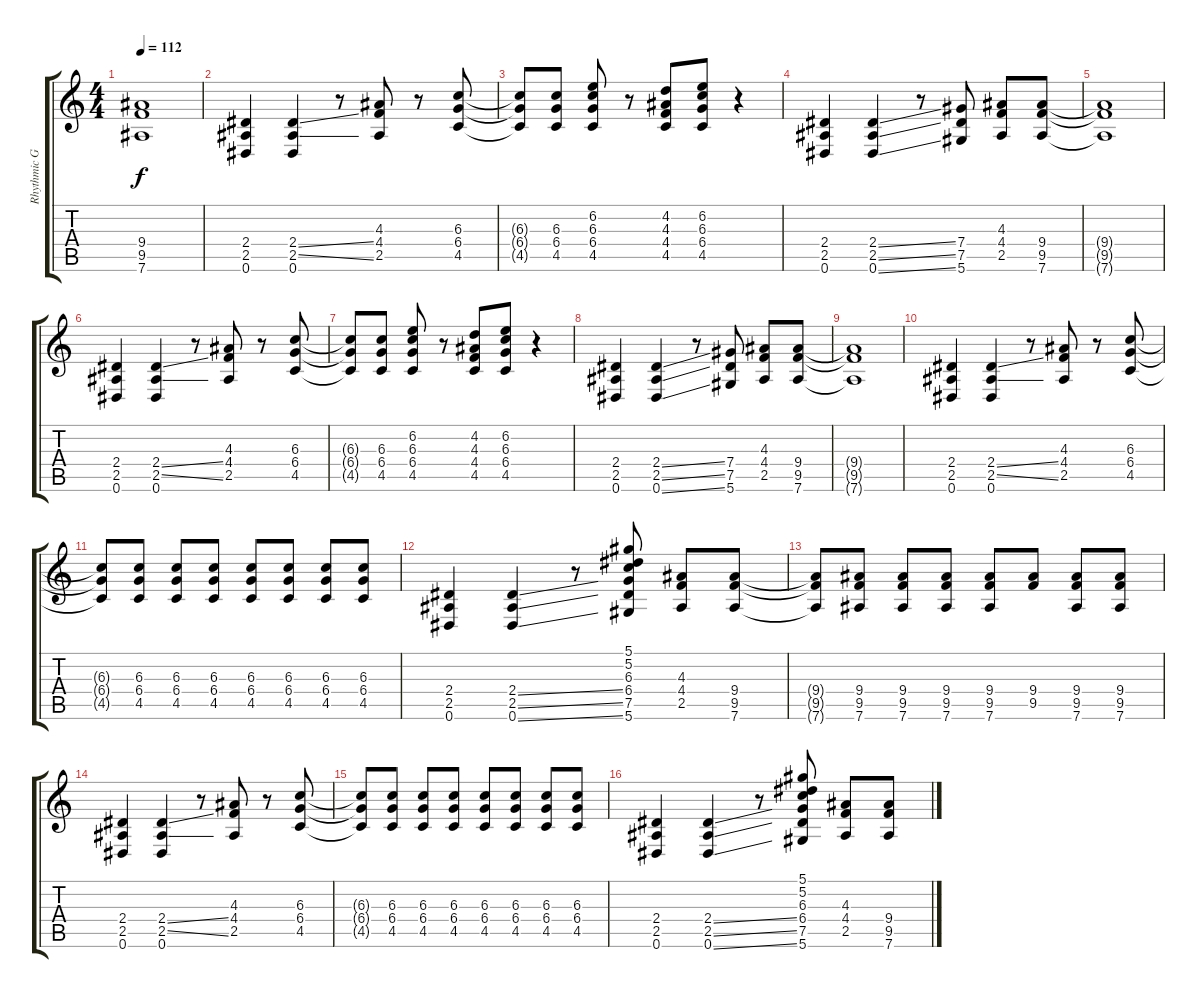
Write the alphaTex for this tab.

\track ("Rhythmic Guitar" "Rhythmic G") {instrument distortionguitar}
\staff {score tabs}
\tuning (Eb4 Bb3 Gb3 Db3 Ab2 Eb2) {hide}
\ts (4 4)
\tempo 112
\clef g2
\ks c
(9.4{t} 9.5{t} 7.6{t}).1{dy f} |
(2.4 2.5 0.6).4 (2.4{ss} 2.5{ss} 0.6).4 r.8 (4.3 4.4 2.5).8 r.8 (6.3 6.4 4.5).8 |
(6.3{t} 6.4{t} 4.5{t}).8 (6.3 6.4 4.5).8 (6.2 6.3 6.4 4.5).8 r.8 (4.2 4.3 4.4 4.5).8 (6.2 6.3 6.4 4.5).8 r.4 |
(2.4 2.5 0.6).4 (2.4{ss} 2.5{ss} 0.6{ss}).4 r.8 (7.4 7.5 5.6).8 (4.3 4.4 2.5).8 (9.4 9.5 7.6).8 |
(9.4{t} 9.5{t} 7.6{t}).1 |
(2.4 2.5 0.6).4 (2.4{ss} 2.5{ss} 0.6).4 r.8 (4.3 4.4 2.5).8 r.8 (6.3 6.4 4.5).8 |
(6.3{t} 6.4{t} 4.5{t}).8 (6.3 6.4 4.5).8 (6.2 6.3 6.4 4.5).8 r.8 (4.2 4.3 4.4 4.5).8 (6.2 6.3 6.4 4.5).8 r.4 |
(2.4 2.5 0.6).4 (2.4{ss} 2.5{ss} 0.6{ss}).4 r.8 (7.4 7.5 5.6).8 (4.3 4.4 2.5).8 (9.4 9.5 7.6).8 |
(9.4{t} 9.5{t} 7.6{t}).1 |
(2.4 2.5 0.6).4 (2.4{ss} 2.5{ss} 0.6).4 r.8 (4.3 4.4 2.5).8 r.8 (6.3 6.4 4.5).8 |
(6.3{t} 6.4{t} 4.5{t}).8 (6.3 6.4 4.5).8 (6.3 6.4 4.5).8 (6.3 6.4 4.5).8 (6.3 6.4 4.5).8 (6.3 6.4 4.5).8 (6.3 6.4 4.5).8 (6.3 6.4 4.5).8 |
(2.4 2.5 0.6).4 (2.4{ss} 2.5{ss} 0.6{ss}).4 r.8 (5.1 5.2 6.3 6.4 7.5 5.6).8 (4.3 4.4 2.5).8 (9.4 9.5 7.6).8 |
(9.4{t} 9.5{t} 7.6{t}).8 (9.4 9.5 7.6).8 (9.4 9.5 7.6).8 (9.4 9.5 7.6).8 (9.4 9.5 7.6).8 (9.4 9.5).8 (9.4 9.5 7.6).8 (9.4 9.5 7.6).8 |
(2.4 2.5 0.6).4 (2.4{ss} 2.5{ss} 0.6).4 r.8 (4.3 4.4 2.5).8 r.8 (6.3 6.4 4.5).8 |
(6.3{t} 6.4{t} 4.5{t}).8 (6.3 6.4 4.5).8 (6.3 6.4 4.5).8 (6.3 6.4 4.5).8 (6.3 6.4 4.5).8 (6.3 6.4 4.5).8 (6.3 6.4 4.5).8 (6.3 6.4 4.5).8 |
(2.4 2.5 0.6).4 (2.4{ss} 2.5{ss} 0.6{ss}).4 r.8 (5.1 5.2 6.3 6.4 7.5 5.6).8 (4.3 4.4 2.5).8 (9.4 9.5 7.6).8
